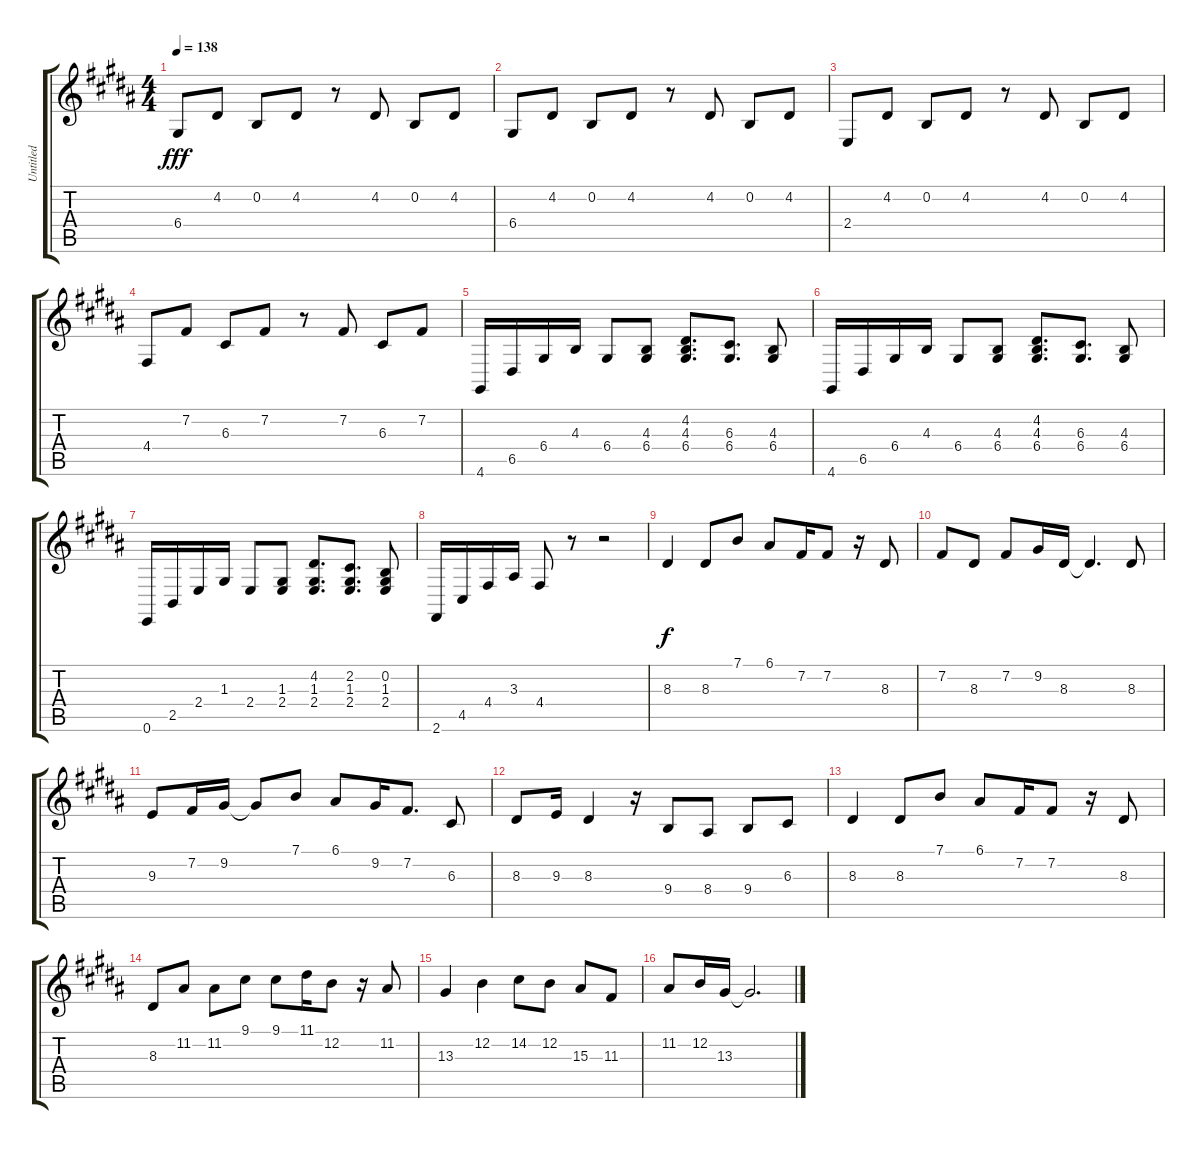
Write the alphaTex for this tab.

\track ("Untitled" "Untitled") {instrument acousticgrandpiano}
\staff {score tabs}
\tuning (E4 B3 G3 D3 A2 E2) {hide}
\ts (4 4)
\tempo 138
\clef g2
\ks b
6.4.8{dy fff instrument acousticgrandpiano} 4.2.8 0.2.8 4.2.8 r.8 4.2.8 0.2.8 4.2.8 |
\ks g#minor
6.4.8 4.2.8 0.2.8 4.2.8 r.8 4.2.8 0.2.8 4.2.8 |
2.4.8 4.2.8 0.2.8 4.2.8 r.8 4.2.8 0.2.8 4.2.8 |
4.4.8 7.2.8 6.3.8 7.2.8 r.8 7.2.8 6.3.8 7.2.8 |
\ks b
4.6.16 6.5.16 6.4.16 4.3.16 6.4.8 (4.3 6.4).8 (4.2 4.3 6.4).8{d} (6.3 6.4).8{d} (4.3 6.4).8 |
\ks g#minor
4.6.16 6.5.16 6.4.16 4.3.16 6.4.8 (4.3 6.4).8 (4.2 4.3 6.4).8{d} (6.3 6.4).8{d} (4.3 6.4).8 |
0.6.16 2.5.16 2.4.16 1.3.16 2.4.8 (1.3 2.4).8 (4.2 1.3 2.4).8{d} (2.2 1.3 2.4).8{d} (0.2 1.3 2.4).8 |
2.6.16 4.5.16 4.4.16 3.3.16 4.4.8 r.8 r.2 |
\ks b
8.3.4{dy f} 8.3.8 7.1.8 6.1.8 7.2.16 7.2.8 r.16 8.3.8 |
\ks g#minor
7.2.8 8.3.8 7.2.8 9.2.16 8.3.16 8.3{t}.4{d} 8.3.8 |
9.3.8 7.2.16 9.2.16 9.2{t}.8 7.1.8 6.1.8 9.2.16 7.2.8{d} 6.3.8 |
8.3.8 9.3.16 8.3.4 r.16 9.4.8 8.4.8 9.4.8 6.3.8 |
\ks b
8.3.4 8.3.8 7.1.8 6.1.8 7.2.16 7.2.8 r.16 8.3.8 |
\ks g#minor
8.3.8 11.2.8 11.2.8 9.1.8 9.1.8 11.1.16 12.2.8 r.16 11.2.8 |
13.3.4 12.2.4 14.2.8 12.2.8 15.3.8 11.3.8 |
11.2.8 12.2.16 13.3.16 13.3{t}.2{d}
